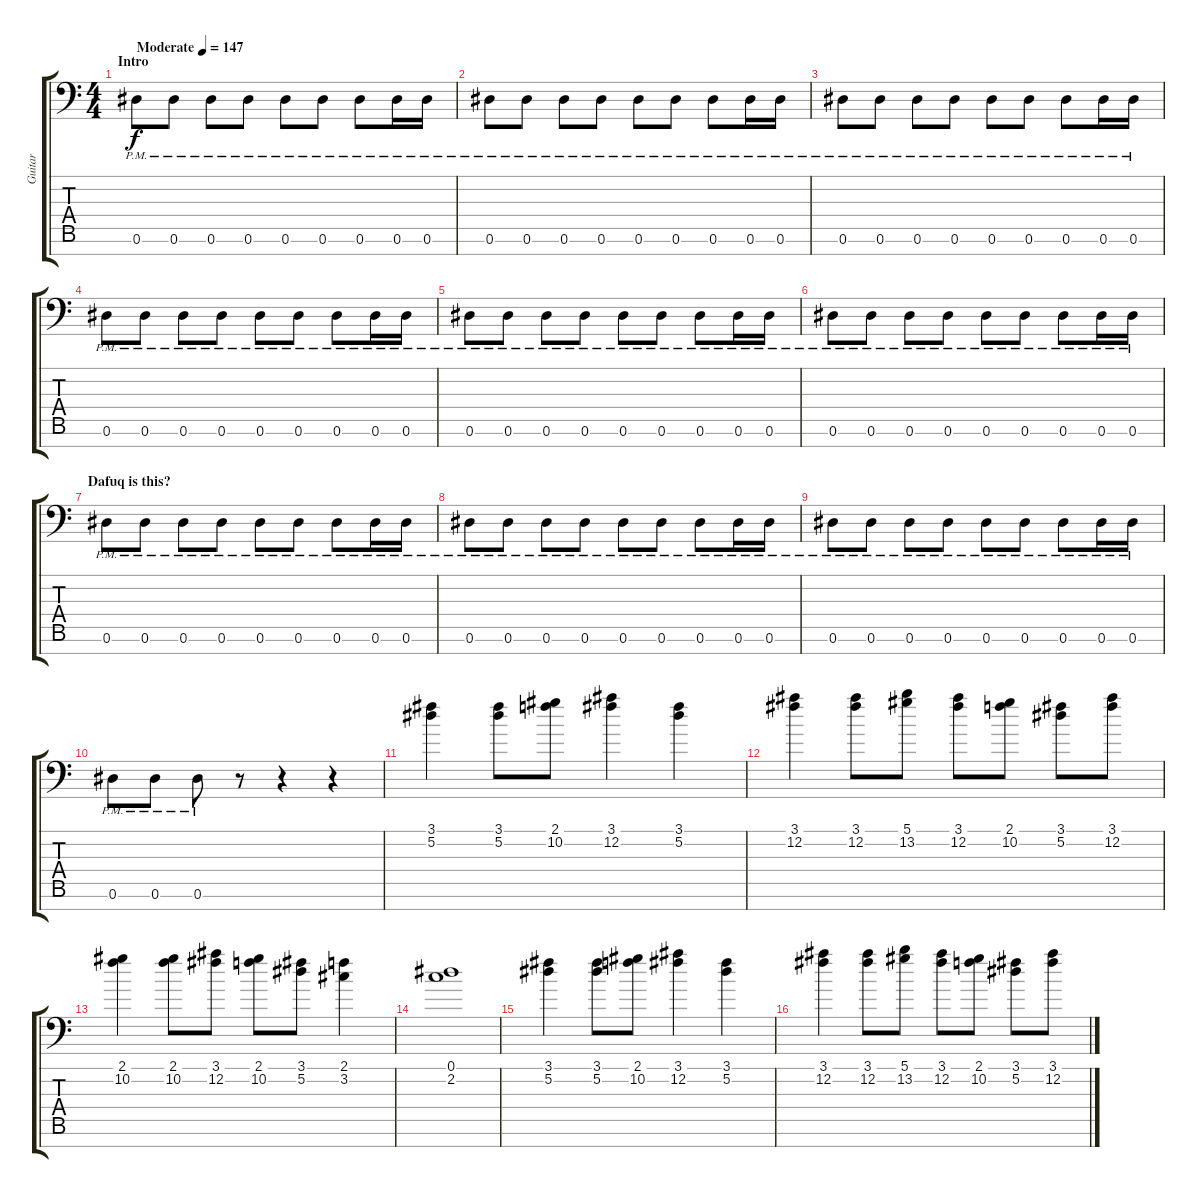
\track ("Guitar " "Guitar ") {instrument overdrivenguitar}
\staff {score tabs}
\tuning (Eb4 Bb3 Gb3 Db3 Ab2 Eb2 Bb1) {hide}
\ts (4 4)
\section ("" "Intro")
\tempo (147 "Moderate")
\clef f4
\ks c
0.6{pm}.8{dy f instrument overdrivenguitar} 0.6{pm}.8 0.6{pm}.8 0.6{pm}.8 0.6{pm}.8 0.6{pm}.8 0.6{pm}.8 0.6{pm}.16 0.6{pm}.16 |
0.6{pm}.8 0.6{pm}.8 0.6{pm}.8 0.6{pm}.8 0.6{pm}.8 0.6{pm}.8 0.6{pm}.8 0.6{pm}.16 0.6{pm}.16 |
0.6{pm}.8 0.6{pm}.8 0.6{pm}.8 0.6{pm}.8 0.6{pm}.8 0.6{pm}.8 0.6{pm}.8 0.6{pm}.16 0.6{pm}.16 |
0.6{pm}.8 0.6{pm}.8 0.6{pm}.8 0.6{pm}.8 0.6{pm}.8 0.6{pm}.8 0.6{pm}.8 0.6{pm}.16 0.6{pm}.16 |
0.6{pm}.8 0.6{pm}.8 0.6{pm}.8 0.6{pm}.8 0.6{pm}.8 0.6{pm}.8 0.6{pm}.8 0.6{pm}.16 0.6{pm}.16 |
0.6{pm}.8 0.6{pm}.8 0.6{pm}.8 0.6{pm}.8 0.6{pm}.8 0.6{pm}.8 0.6{pm}.8 0.6{pm}.16 0.6{pm}.16 |
\section ("" "Dafuq is this? ")
0.6{pm}.8 0.6{pm}.8 0.6{pm}.8 0.6{pm}.8 0.6{pm}.8 0.6{pm}.8 0.6{pm}.8 0.6{pm}.16 0.6{pm}.16 |
0.6{pm}.8 0.6{pm}.8 0.6{pm}.8 0.6{pm}.8 0.6{pm}.8 0.6{pm}.8 0.6{pm}.8 0.6{pm}.16 0.6{pm}.16 |
0.6{pm}.8 0.6{pm}.8 0.6{pm}.8 0.6{pm}.8 0.6{pm}.8 0.6{pm}.8 0.6{pm}.8 0.6{pm}.16 0.6{pm}.16 |
0.6{pm}.8 0.6{pm}.8 0.6{pm}.8 r.8 r.4 r.4 |
(3.1 5.2).4 (3.1 5.2).8 (2.1 10.2).8 (3.1 12.2).4 (3.1 5.2).4 |
(3.1 12.2).4 (3.1 12.2).8 (5.1 13.2).8 (3.1 12.2).8 (2.1 10.2).8 (3.1 5.2).8 (3.1 12.2).8 |
(2.1 10.2).4 (2.1 10.2).8 (3.1 12.2).8 (2.1 10.2).8 (3.1 5.2).8 (2.1 3.2).4 |
(0.1 2.2).1 |
(3.1 5.2).4 (3.1 5.2).8 (2.1 10.2).8 (3.1 12.2).4 (3.1 5.2).4 |
(3.1 12.2).4 (3.1 12.2).8 (5.1 13.2).8 (3.1 12.2).8 (2.1 10.2).8 (3.1 5.2).8 (3.1 12.2).8
